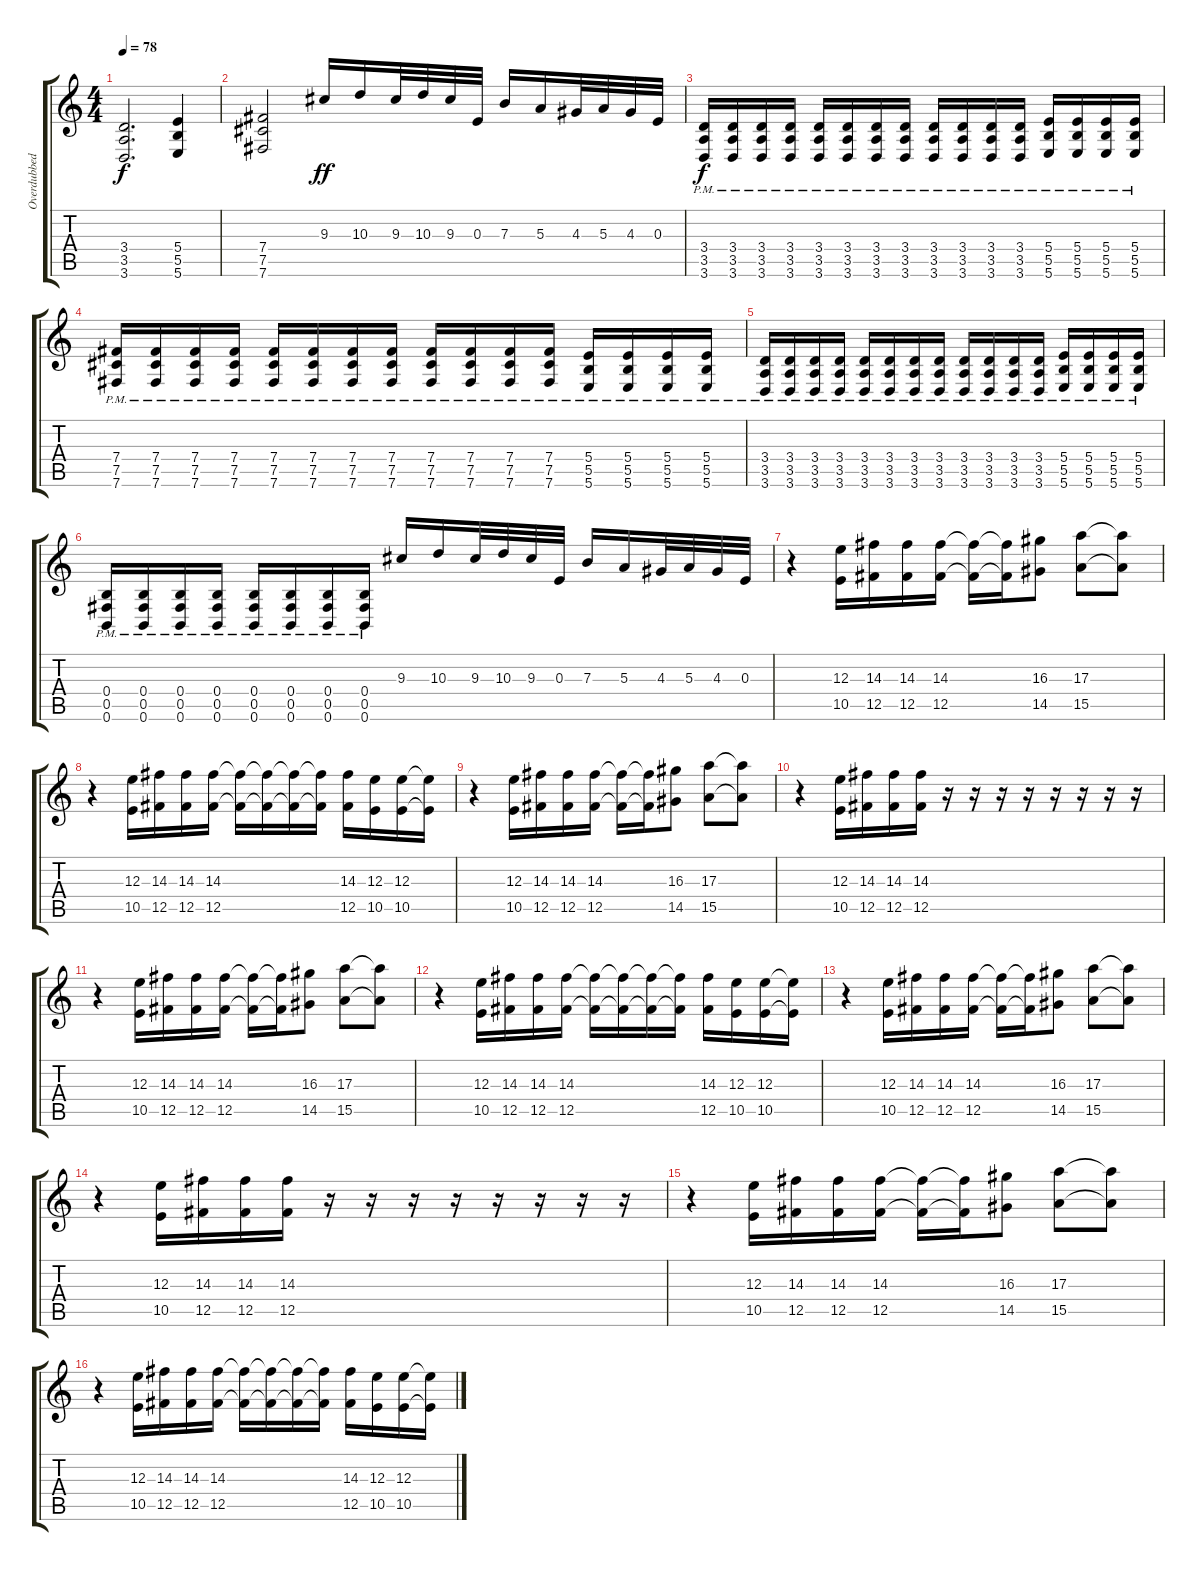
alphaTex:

\track ("Overdubbed Right Guitar" "Overdubbed") {instrument distortionguitar}
\staff {score tabs}
\tuning (Db4 Ab3 E3 B2 Gb2 B1) {hide}
\ts (4 4)
\tempo 78
\clef g2
\ks c
(3.4 3.5 3.6).2{d dy f} (5.4 5.5 5.6).4 |
(7.4 7.5 7.6).2 9.3.16{dy ff} 10.3.16 9.3.32 10.3.32 9.3.32 0.3.32 7.3.16 5.3.16 4.3.32 5.3.32 4.3.32 0.3.32 |
(3.4{pm} 3.5{pm} 3.6{pm}).16{dy f} (3.4{pm} 3.5{pm} 3.6{pm}).16 (3.4{pm} 3.5{pm} 3.6{pm}).16 (3.4{pm} 3.5{pm} 3.6{pm}).16 (3.4{pm} 3.5{pm} 3.6{pm}).16 (3.4{pm} 3.5{pm} 3.6{pm}).16 (3.4{pm} 3.5{pm} 3.6{pm}).16 (3.4{pm} 3.5{pm} 3.6{pm}).16 (3.4{pm} 3.5{pm} 3.6{pm}).16 (3.4{pm} 3.5{pm} 3.6{pm}).16 (3.4{pm} 3.5{pm} 3.6{pm}).16 (3.4{pm} 3.5{pm} 3.6{pm}).16 (5.4{pm} 5.5{pm} 5.6{pm}).16 (5.4{pm} 5.5{pm} 5.6{pm}).16 (5.4{pm} 5.5{pm} 5.6{pm}).16 (5.4{pm} 5.5{pm} 5.6{pm}).16 |
(7.4{pm} 7.5{pm} 7.6{pm}).16 (7.4{pm} 7.5{pm} 7.6{pm}).16 (7.4{pm} 7.5{pm} 7.6{pm}).16 (7.4{pm} 7.5{pm} 7.6{pm}).16 (7.4{pm} 7.5{pm} 7.6{pm}).16 (7.4{pm} 7.5{pm} 7.6{pm}).16 (7.4{pm} 7.5{pm} 7.6{pm}).16 (7.4{pm} 7.5{pm} 7.6{pm}).16 (7.4{pm} 7.5{pm} 7.6{pm}).16 (7.4{pm} 7.5{pm} 7.6{pm}).16 (7.4{pm} 7.5{pm} 7.6{pm}).16 (7.4{pm} 7.5{pm} 7.6{pm}).16 (5.4{pm} 5.5{pm} 5.6{pm}).16 (5.4{pm} 5.5{pm} 5.6{pm}).16 (5.4{pm} 5.5{pm} 5.6{pm}).16 (5.4{pm} 5.5{pm} 5.6{pm}).16 |
(3.4{pm} 3.5{pm} 3.6{pm}).16 (3.4{pm} 3.5{pm} 3.6{pm}).16 (3.4{pm} 3.5{pm} 3.6{pm}).16 (3.4{pm} 3.5{pm} 3.6{pm}).16 (3.4{pm} 3.5{pm} 3.6{pm}).16 (3.4{pm} 3.5{pm} 3.6{pm}).16 (3.4{pm} 3.5{pm} 3.6{pm}).16 (3.4{pm} 3.5{pm} 3.6{pm}).16 (3.4{pm} 3.5{pm} 3.6{pm}).16 (3.4{pm} 3.5{pm} 3.6{pm}).16 (3.4{pm} 3.5{pm} 3.6{pm}).16 (3.4{pm} 3.5{pm} 3.6{pm}).16 (5.4{pm} 5.5{pm} 5.6{pm}).16 (5.4{pm} 5.5{pm} 5.6{pm}).16 (5.4{pm} 5.5{pm} 5.6{pm}).16 (5.4{pm} 5.5{pm} 5.6{pm}).16 |
(0.4{pm} 0.5{pm} 0.6{pm}).16 (0.4{pm} 0.5{pm} 0.6{pm}).16 (0.4{pm} 0.5{pm} 0.6{pm}).16 (0.4{pm} 0.5{pm} 0.6{pm}).16 (0.4{pm} 0.5{pm} 0.6{pm}).16 (0.4{pm} 0.5{pm} 0.6{pm}).16 (0.4{pm} 0.5{pm} 0.6{pm}).16 (0.4{pm} 0.5{pm} 0.6{pm}).16 9.3.16 10.3.16 9.3.32 10.3.32 9.3.32 0.3.32 7.3.16 5.3.16 4.3.32 5.3.32 4.3.32 0.3.32 |
r.4 (12.3 10.5).16 (14.3 12.5).16 (14.3 12.5).16 (14.3 12.5).16 (14.3{t} 12.5{t}).16 (14.3{t} 12.5{t}).16 (16.3 14.5).8 (17.3 15.5).8 (17.3{t} 15.5{t}).8 |
r.4 (12.3 10.5).16 (14.3 12.5).16 (14.3 12.5).16 (14.3 12.5).16 (14.3{t} 12.5{t}).16 (14.3{t} 12.5{t}).16 (14.3{t} 12.5{t}).16 (14.3{t} 12.5{t}).16 (14.3 12.5).16 (12.3 10.5).16 (12.3 10.5).16 (12.3{t} 10.5{t}).16 |
r.4 (12.3 10.5).16 (14.3 12.5).16 (14.3 12.5).16 (14.3 12.5).16 (14.3{t} 12.5{t}).16 (14.3{t} 12.5{t}).16 (16.3 14.5).8 (17.3 15.5).8 (17.3{t} 15.5{t}).8 |
r.4 (12.3 10.5).16 (14.3 12.5).16 (14.3 12.5).16 (14.3 12.5).16 r.16 r.16 r.16 r.16 r.16 r.16 r.16 r.16 |
r.4 (12.3 10.5).16 (14.3 12.5).16 (14.3 12.5).16 (14.3 12.5).16 (14.3{t} 12.5{t}).16 (14.3{t} 12.5{t}).16 (16.3 14.5).8 (17.3 15.5).8 (17.3{t} 15.5{t}).8 |
r.4 (12.3 10.5).16 (14.3 12.5).16 (14.3 12.5).16 (14.3 12.5).16 (14.3{t} 12.5{t}).16 (14.3{t} 12.5{t}).16 (14.3{t} 12.5{t}).16 (14.3{t} 12.5{t}).16 (14.3 12.5).16 (12.3 10.5).16 (12.3 10.5).16 (12.3{t} 10.5{t}).16 |
r.4 (12.3 10.5).16 (14.3 12.5).16 (14.3 12.5).16 (14.3 12.5).16 (14.3{t} 12.5{t}).16 (14.3{t} 12.5{t}).16 (16.3 14.5).8 (17.3 15.5).8 (17.3{t} 15.5{t}).8 |
r.4 (12.3 10.5).16 (14.3 12.5).16 (14.3 12.5).16 (14.3 12.5).16 r.16 r.16 r.16 r.16 r.16 r.16 r.16 r.16 |
r.4 (12.3 10.5).16 (14.3 12.5).16 (14.3 12.5).16 (14.3 12.5).16 (14.3{t} 12.5{t}).16 (14.3{t} 12.5{t}).16 (16.3 14.5).8 (17.3 15.5).8 (17.3{t} 15.5{t}).8 |
r.4 (12.3 10.5).16 (14.3 12.5).16 (14.3 12.5).16 (14.3 12.5).16 (14.3{t} 12.5{t}).16 (14.3{t} 12.5{t}).16 (14.3{t} 12.5{t}).16 (14.3{t} 12.5{t}).16 (14.3 12.5).16 (12.3 10.5).16 (12.3 10.5).16 (12.3{t} 10.5{t}).16
